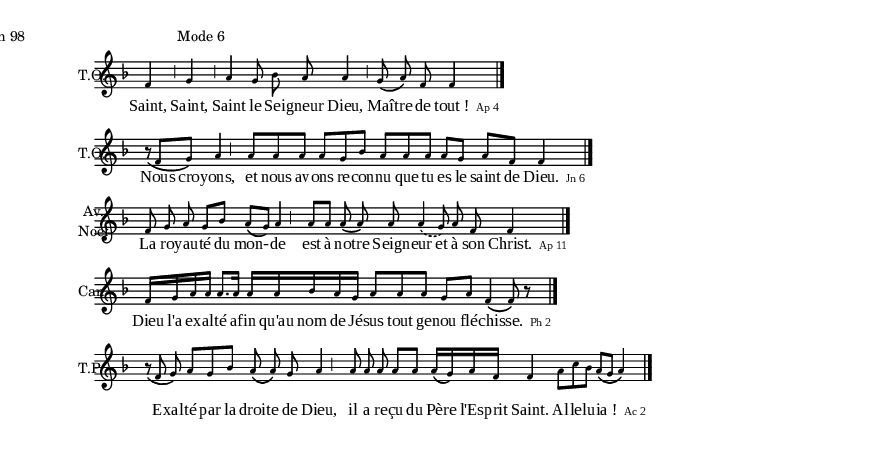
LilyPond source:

\version "2.14.0"
 \include "definitions.ly"
 \markup { \hspace #-10 \fill-line { "Psalm 98" "Mode 6" \null \null }  }
\noPageBreak



\relative a' { 
	\new Staff {
		\cadenzaOn 		\key f \major
		\set Staff.instrumentName = \markup{ \center-column { T.O. } }
		f4
		\cesure
		g
		\cesure
		a
		\times 2/3 { g8 bes a }
		a4
		\cesure
		\times 2/3 { g8\( a\) f }
		f4
		\endBar
	}
	\addlyrics {
		 Saint, Saint, Saint le Sei -- gneur Dieu, Maî -- tre de "tout !"
		\markup { \citation #"Ap 4" }
	}
}

\relative a' { 
	\new Staff {
		\cadenzaOn 		\key f \major
		\set Staff.instrumentName = \markup{ \center-column { T.O. } }
		\times 2/3 { r8_\( f[ g]\) } a4\cesure\pespace
		\times 2/3 { a8[ a a] }
		\times 2/3 { a8[ g bes] }
		\times 2/3 { a8[ a a] }
		a8[ g]  a8[ f]  f4
		\endBar
	}
	\addlyrics {
		Nous cro -- yons, et nous av -- ons re -- con -- nu que tu es le saint de Dieu. 
		\markup { \citation #"Jn 6" }
	}
}
\relative a' { 
	\new Staff {
		\cadenzaOn 		\key f \major
		\set Staff.instrumentName = \markup{ \center-column { Av. Noël } }
		\times 2/3 { f8 g a }
		g[ bes]
		a[\( g\)]
		a4
		\cesure \pespace 
		a8[ a]
		\times 2/3 { a\( a\) a }
		\slurDashed a4(
		\times 2/3 { g8) a f }
		f4
		\endBar
	}
	\addlyrics {
		 La ro -- yau -- té du mon -- - -- de est à no -- tre Seign -- eur et à son Christ.
		\markup { \citation #"Ap 11" }
	}
}

\relative a' { 
	\new Staff {
		\cadenzaOn 		\key f \major
		\set Staff.instrumentName = \markup{ \center-column { Car. } }
		f16[ g a a]
		a8.[\pespace a16]
		\times 2/5 {a16[a bes a g]}
		\times 2/3 { a8[ a a] }
		g8[ a]
		f4\( f8\) r8
		\endBar
	}
	\addlyrics {
		Dieu l'a ex -- al -- té af -- in qu'au nom de Jé -- sus tout ge -- nou flé -- chi -- sse.
		\markup { \citation #"Ph 2" }
	}
}

\relative a' { 
	\new Staff {
		\cadenzaOn 		\key f \major
		\set Staff.instrumentName = \markup{ \center-column { T.P. } }
		\times 2/3 { r8_\( f g\) }
		\times 2/3 { a[ g bes] }
		\times 2/3 { a\( a\) g }
		a4
		\cesure\pespace
		\times 2/3 { a8 a a }
		a[ a]
		a16[\( g\) a f]
		f4 \cesure
		\espall \times 2/3 {a8[ c bes]} a[\( g] a4\) 
		\endBar
	}
	\addlyrics {
		 E -- xal -- té par la droi -- te de Dieu, il a re -- çu du Pè -- re l'Es -- prit Saint. Al -- le -- lu -- "ia !" _ _
		\markup { \citation #"Ac 2" }
	}
}
